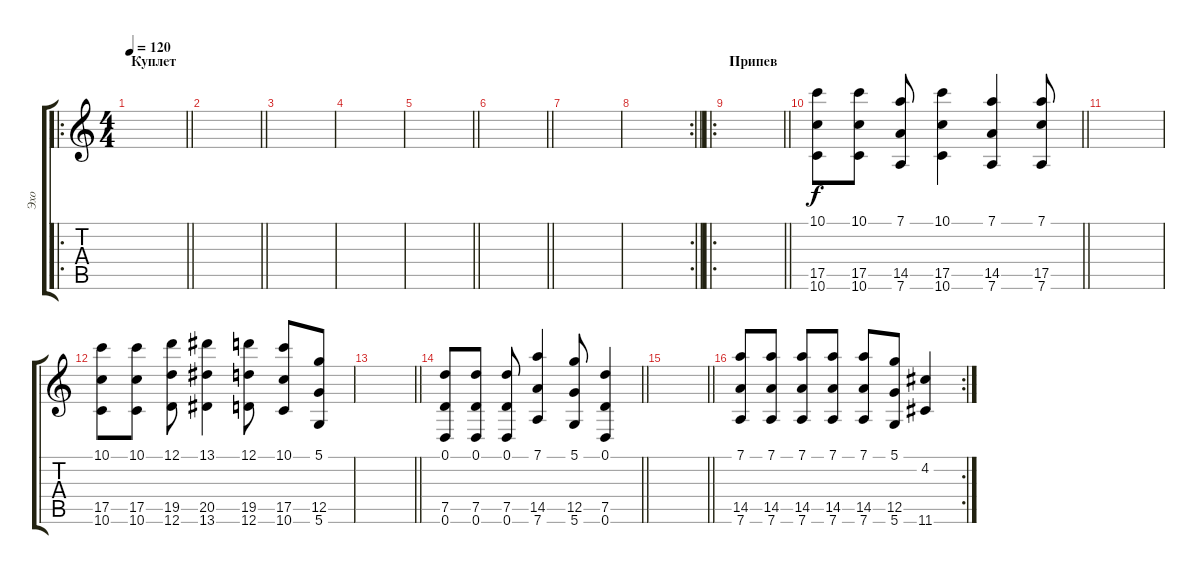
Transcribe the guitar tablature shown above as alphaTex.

\track ("Эхо" "Эхо") {instrument electricguitarjazz}
\staff {score tabs}
\tuning (D4 A3 F3 C3 G2 D2) {hide}
\ro
\ts (4 4)
\section ("" "Куплет")
\tempo 120
\clef g2
\barLineRight lightlight
\ks c
|
\barLineRight lightlight
|
|
|
\barLineRight lightlight
|
\barLineRight lightlight
|
|
\rc 2
\barLineRight lightlight
|
\ro
\section ("" "Припев")
\barLineRight lightlight
|
\barLineRight lightlight
(10.1 17.5 10.6).8 (10.1 17.5 10.6).8 (7.1 14.5 7.6).8 (10.1 17.5 10.6).4 (7.1 14.5 7.6).4 (7.1 17.5 7.6).8 |
|
(10.1 17.5 10.6).8 (10.1 17.5 10.6).8 (12.1 19.5 12.6).8 (13.1 20.5 13.6).4 (12.1 19.5 12.6).8 (10.1 17.5 10.6).8 (5.1 12.5 5.6).8 |
\barLineRight lightlight
|
\barLineRight lightlight
(0.1 7.5 0.6).8 (0.1 7.5 0.6).8 (0.1 7.5 0.6).8 (7.1 14.5 7.6).4 (5.1 12.5 5.6).8 (0.1 7.5 0.6).4 |
\barLineRight lightlight
|
\rc 2
(7.1 14.5 7.6).8 (7.1 14.5 7.6).8 (7.1 14.5 7.6).8 (7.1 14.5 7.6).8 (7.1 14.5 7.6).8 (5.1 12.5 5.6).8 (4.2 11.6).4
